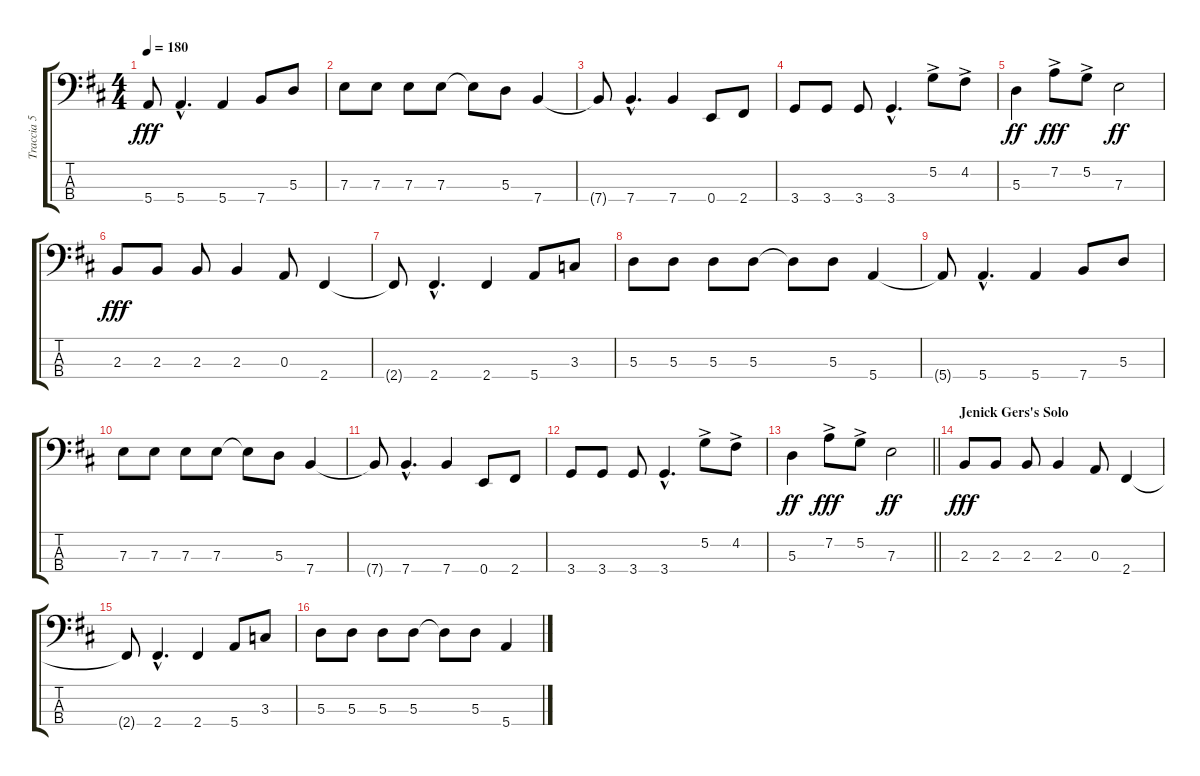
\track ("Traccia 5" "Traccia 5") {instrument electricbassfinger}
\staff {score tabs}
\tuning (G2 D2 A1 E1) {hide}
\ts (4 4)
\tempo 180
\clef f4
\ks d
5.4{t}.8{dy fff} 5.4{hac}.4{d} 5.4.4 7.4.8 5.3.8 |
7.3.8 7.3.8 7.3.8 7.3.8 7.3{t}.8 5.3.8 7.4.4 |
7.4{t}.8 7.4{hac}.4{d} 7.4.4 0.4.8 2.4.8 |
3.4.8 3.4.8 3.4.8 3.4{hac}.4{d} 5.2{ac}.8 4.2{ac}.8 |
5.3.4{dy ff} 7.2{ac}.8{dy fff} 5.2{ac}.8 7.3.2{dy ff} |
2.3.8{dy fff} 2.3.8 2.3.8 2.3.4 0.3.8 2.4.4 |
2.4{t}.8 2.4{hac}.4{d} 2.4.4 5.4.8 3.3.8 |
5.3.8 5.3.8 5.3.8 5.3.8 5.3{t}.8 5.3.8 5.4.4 |
5.4{t}.8 5.4{hac}.4{d} 5.4.4 7.4.8 5.3.8 |
7.3.8 7.3.8 7.3.8 7.3.8 7.3{t}.8 5.3.8 7.4.4 |
7.4{t}.8 7.4{hac}.4{d} 7.4.4 0.4.8 2.4.8 |
3.4.8 3.4.8 3.4.8 3.4{hac}.4{d} 5.2{ac}.8 4.2{ac}.8 |
\barLineRight lightlight
5.3.4{dy ff} 7.2{ac}.8{dy fff} 5.2{ac}.8 7.3.2{dy ff} |
\section ("" "Jenick Gers's Solo")
2.3.8{dy fff} 2.3.8 2.3.8 2.3.4 0.3.8 2.4.4 |
2.4{t}.8 2.4{hac}.4{d} 2.4.4 5.4.8 3.3.8 |
5.3.8 5.3.8 5.3.8 5.3.8 5.3{t}.8 5.3.8 5.4.4
